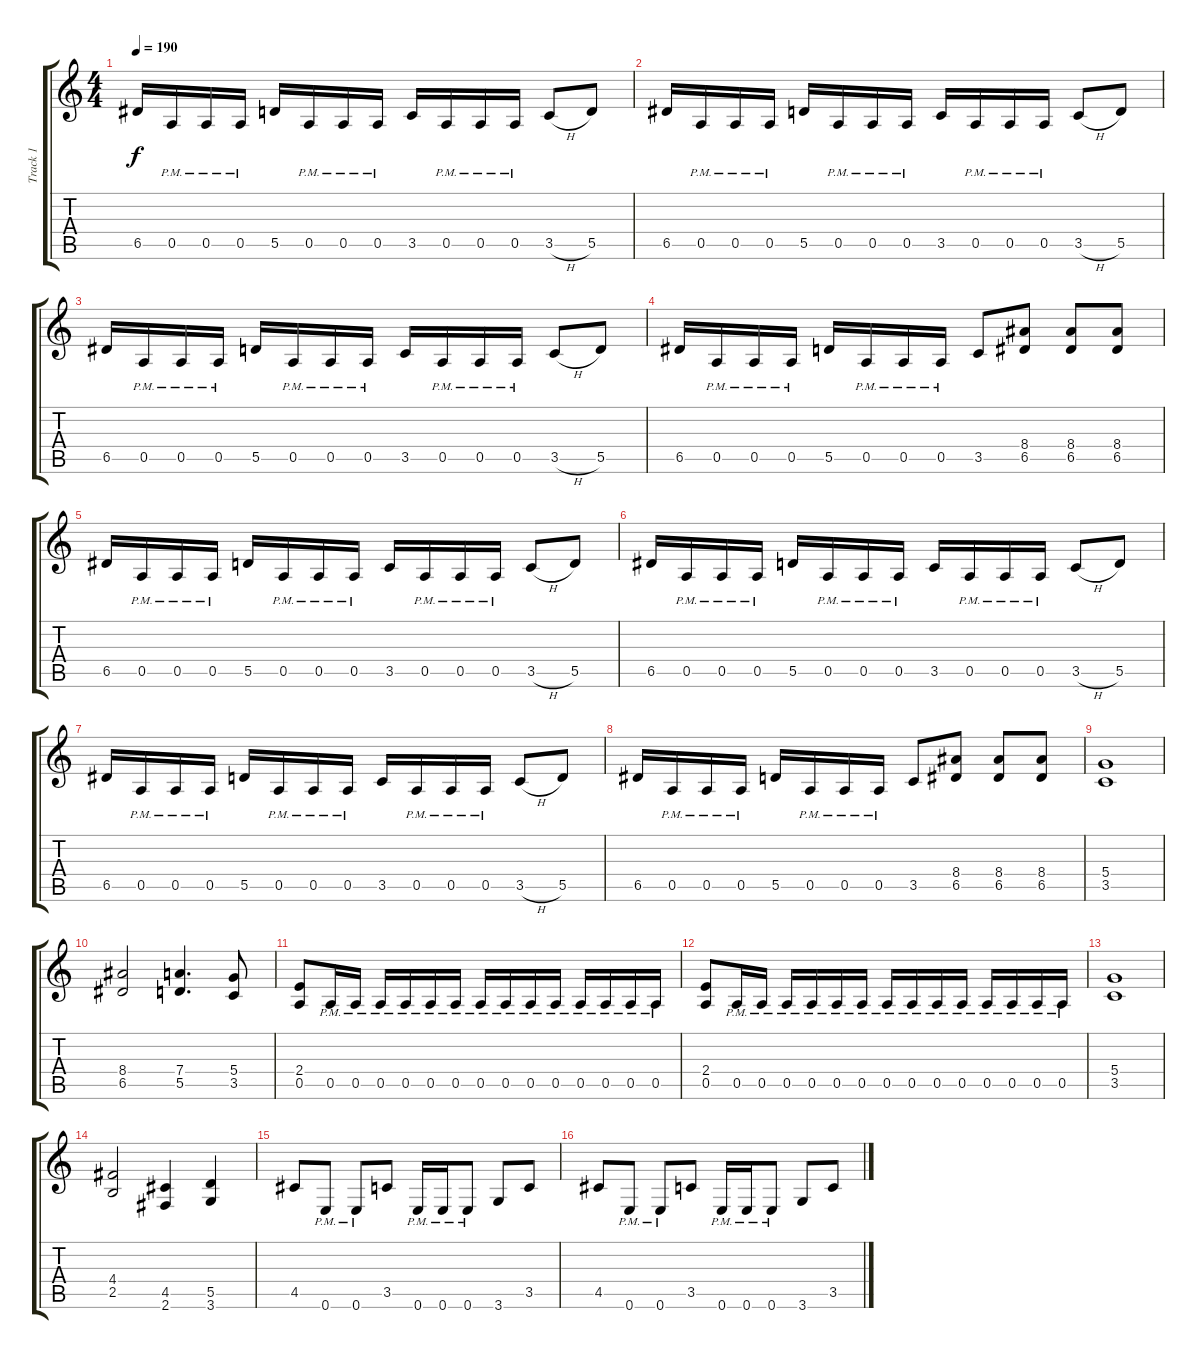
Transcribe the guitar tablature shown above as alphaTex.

\track ("Track 1" "Track 1") {instrument distortionguitar}
\staff {score tabs}
\tuning (E4 B3 G3 D3 A2 E2) {hide}
\ts (4 4)
\tempo 190
\clef g2
\ks c
6.5.16{dy f instrument distortionguitar} 0.5{pm}.16 0.5{pm}.16 0.5{pm}.16 5.5.16 0.5{pm}.16 0.5{pm}.16 0.5{pm}.16 3.5.16 0.5{pm}.16 0.5{pm}.16 0.5{pm}.16 3.5{h}.8 5.5.8 |
6.5.16 0.5{pm}.16 0.5{pm}.16 0.5{pm}.16 5.5.16 0.5{pm}.16 0.5{pm}.16 0.5{pm}.16 3.5.16 0.5{pm}.16 0.5{pm}.16 0.5{pm}.16 3.5{h}.8 5.5.8 |
6.5.16 0.5{pm}.16 0.5{pm}.16 0.5{pm}.16 5.5.16 0.5{pm}.16 0.5{pm}.16 0.5{pm}.16 3.5.16 0.5{pm}.16 0.5{pm}.16 0.5{pm}.16 3.5{h}.8 5.5.8 |
6.5.16 0.5{pm}.16 0.5{pm}.16 0.5{pm}.16 5.5.16 0.5{pm}.16 0.5{pm}.16 0.5{pm}.16 3.5.8 (8.4 6.5).8 (8.4 6.5).8 (8.4 6.5).8 |
6.5.16 0.5{pm}.16 0.5{pm}.16 0.5{pm}.16 5.5.16 0.5{pm}.16 0.5{pm}.16 0.5{pm}.16 3.5.16 0.5{pm}.16 0.5{pm}.16 0.5{pm}.16 3.5{h}.8 5.5.8 |
6.5.16 0.5{pm}.16 0.5{pm}.16 0.5{pm}.16 5.5.16 0.5{pm}.16 0.5{pm}.16 0.5{pm}.16 3.5.16 0.5{pm}.16 0.5{pm}.16 0.5{pm}.16 3.5{h}.8 5.5.8 |
6.5.16 0.5{pm}.16 0.5{pm}.16 0.5{pm}.16 5.5.16 0.5{pm}.16 0.5{pm}.16 0.5{pm}.16 3.5.16 0.5{pm}.16 0.5{pm}.16 0.5{pm}.16 3.5{h}.8 5.5.8 |
6.5.16 0.5{pm}.16 0.5{pm}.16 0.5{pm}.16 5.5.16 0.5{pm}.16 0.5{pm}.16 0.5{pm}.16 3.5.8 (8.4 6.5).8 (8.4 6.5).8 (8.4 6.5).8 |
(5.4 3.5).1 |
(8.4 6.5).2 (7.4 5.5).4{d} (5.4 3.5).8 |
(2.4 0.5).8 0.5{pm}.16 0.5{pm}.16 0.5{pm}.16 0.5{pm}.16 0.5{pm}.16 0.5{pm}.16 0.5{pm}.16 0.5{pm}.16 0.5{pm}.16 0.5{pm}.16 0.5{pm}.16 0.5{pm}.16 0.5{pm}.16 0.5{pm}.16 |
(2.4 0.5).8 0.5{pm}.16 0.5{pm}.16 0.5{pm}.16 0.5{pm}.16 0.5{pm}.16 0.5{pm}.16 0.5{pm}.16 0.5{pm}.16 0.5{pm}.16 0.5{pm}.16 0.5{pm}.16 0.5{pm}.16 0.5{pm}.16 0.5{pm}.16 |
(5.4 3.5).1 |
(4.4 2.5).2 (4.5 2.6).4 (5.5 3.6).4 |
4.5.8 0.6{pm}.8 0.6{pm}.8 3.5.8 0.6{pm}.16 0.6{pm}.16 0.6{pm}.8 3.6.8 3.5.8 |
4.5.8 0.6{pm}.8 0.6{pm}.8 3.5.8 0.6{pm}.16 0.6{pm}.16 0.6{pm}.8 3.6.8 3.5.8
